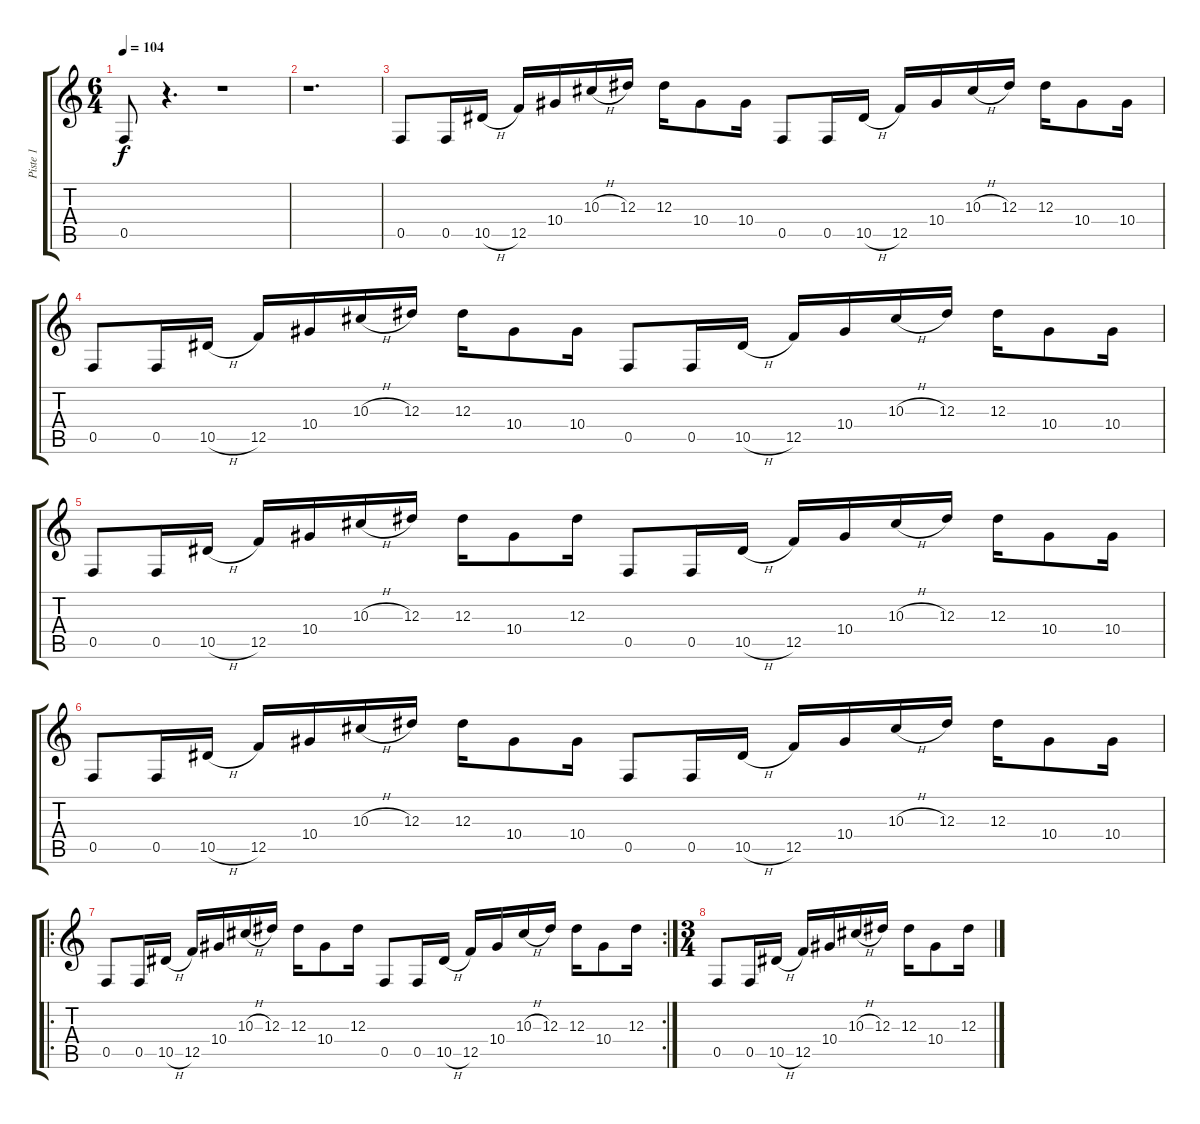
\track ("Piste 1" "Piste 1") {instrument distortionguitar}
\staff {score tabs}
\tuning (C4 G3 Eb3 Bb2 F2 C2) {hide}
\ts (6 4)
\tempo 104
\clef g2
\ks c
0.5.8{dy f} r.4{d} r.1 |
r.1{d} |
0.5.8 0.5.16 10.5{h}.16 12.5.16 10.4.16 10.3{h}.16 12.3.16 12.3.16 10.4.8 10.4.16 0.5.8 0.5.16 10.5{h}.16 12.5.16 10.4.16 10.3{h}.16 12.3.16 12.3.16 10.4.8 10.4.16 |
0.5.8 0.5.16 10.5{h}.16 12.5.16 10.4.16 10.3{h}.16 12.3.16 12.3.16 10.4.8 10.4.16 0.5.8 0.5.16 10.5{h}.16 12.5.16 10.4.16 10.3{h}.16 12.3.16 12.3.16 10.4.8 10.4.16 |
0.5.8 0.5.16 10.5{h}.16 12.5.16 10.4.16 10.3{h}.16 12.3.16 12.3.16 10.4.8 12.3.16 0.5.8 0.5.16 10.5{h}.16 12.5.16 10.4.16 10.3{h}.16 12.3.16 12.3.16 10.4.8 10.4.16 |
0.5.8 0.5.16 10.5{h}.16 12.5.16 10.4.16 10.3{h}.16 12.3.16 12.3.16 10.4.8 10.4.16 0.5.8 0.5.16 10.5{h}.16 12.5.16 10.4.16 10.3{h}.16 12.3.16 12.3.16 10.4.8 10.4.16 |
\ro
\rc 2
0.5.8 0.5.16 10.5{h}.16 12.5.16 10.4.16 10.3{h}.16 12.3.16 12.3.16 10.4.8 12.3.16 0.5.8 0.5.16 10.5{h}.16 12.5.16 10.4.16 10.3{h}.16 12.3.16 12.3.16 10.4.8 12.3.16 |
\ts (3 4)
0.5.8 0.5.16 10.5{h}.16 12.5.16 10.4.16 10.3{h}.16 12.3.16 12.3.16 10.4.8 12.3.16
